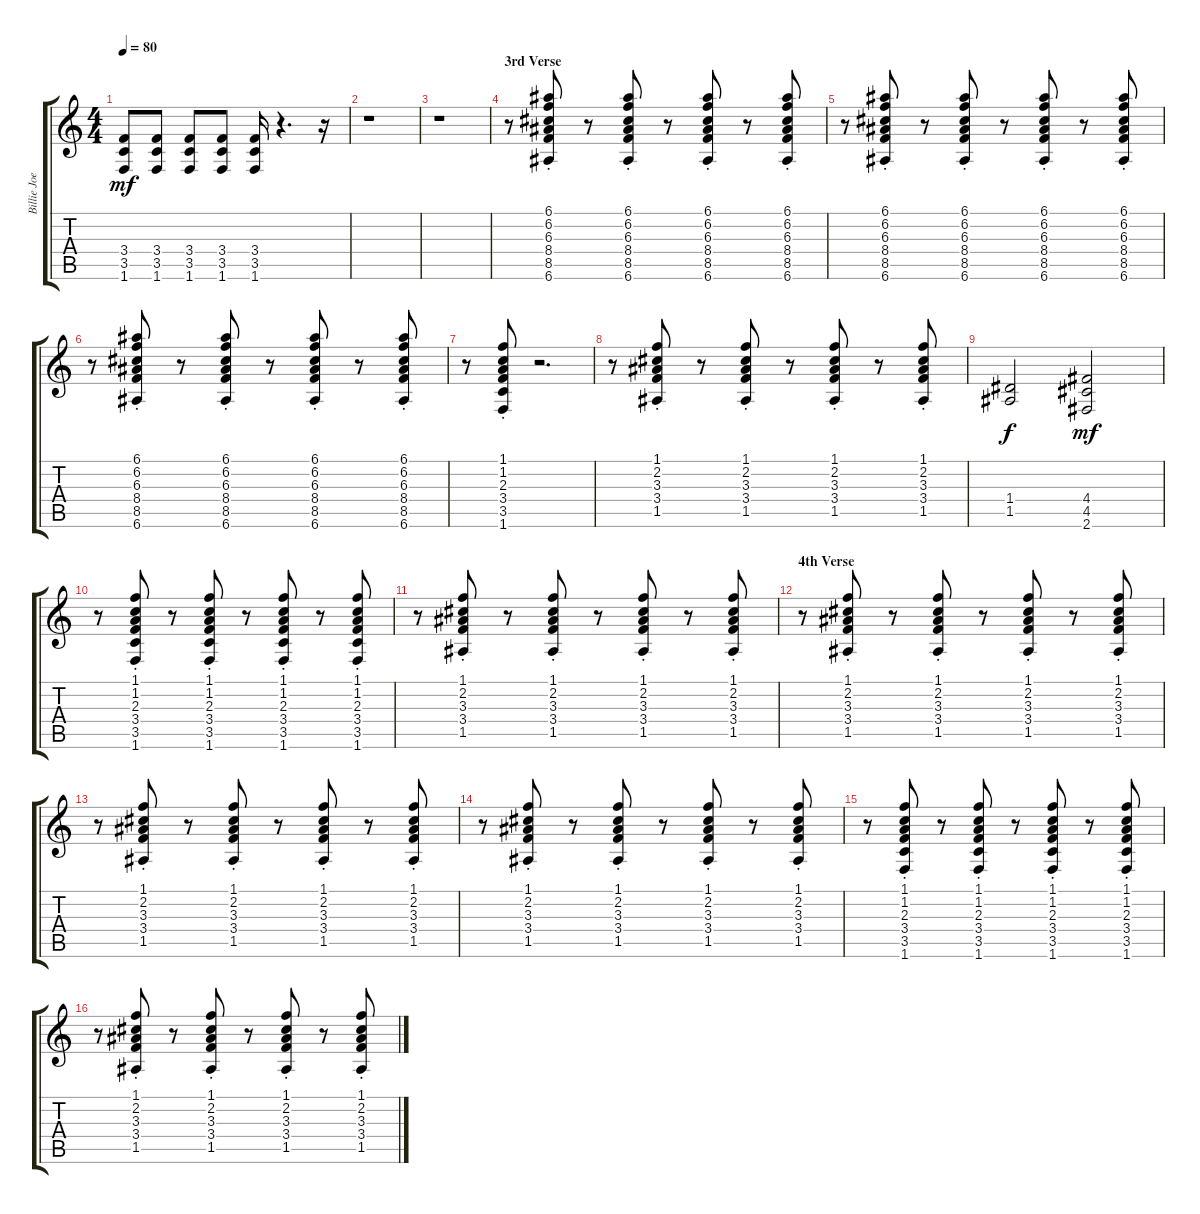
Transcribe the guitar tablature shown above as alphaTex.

\track ("Billie Joe Armstrong (Electric Guitar)" "Billie Joe") {instrument electricguitarclean}
\staff {score tabs}
\tuning (E4 B3 G3 D3 A2 E2) {hide}
\ts (4 4)
\tempo 80
\clef g2
\ks c
(3.4 3.5 1.6).8{dy mf} (3.4 3.5 1.6).8 (3.4 3.5 1.6).8 (3.4 3.5 1.6).8 (3.4 3.5 1.6).16 r.4{d} r.16 |
r.1 |
r.1 |
\section ("" "3rd Verse")
r.8 (6.1{st} 6.2{st} 6.3{st} 8.4{st} 8.5{st} 6.6{st}).8 r.8 (6.1{st} 6.2{st} 6.3{st} 8.4{st} 8.5{st} 6.6{st}).8 r.8 (6.1{st} 6.2{st} 6.3{st} 8.4{st} 8.5{st} 6.6{st}).8 r.8 (6.1{st} 6.2{st} 6.3{st} 8.4{st} 8.5{st} 6.6{st}).8 |
r.8 (6.1{st} 6.2{st} 6.3{st} 8.4{st} 8.5{st} 6.6{st}).8 r.8 (6.1{st} 6.2{st} 6.3{st} 8.4{st} 8.5{st} 6.6{st}).8 r.8 (6.1{st} 6.2{st} 6.3{st} 8.4{st} 8.5{st} 6.6{st}).8 r.8 (6.1{st} 6.2{st} 6.3{st} 8.4{st} 8.5{st} 6.6{st}).8 |
r.8 (6.1{st} 6.2{st} 6.3{st} 8.4{st} 8.5{st} 6.6{st}).8 r.8 (6.1{st} 6.2{st} 6.3{st} 8.4{st} 8.5{st} 6.6{st}).8 r.8 (6.1{st} 6.2{st} 6.3{st} 8.4{st} 8.5{st} 6.6{st}).8 r.8 (6.1{st} 6.2{st} 6.3{st} 8.4{st} 8.5{st} 6.6{st}).8 |
r.8 (1.1{st} 1.2{st} 2.3{st} 3.4{st} 3.5{st} 1.6{st}).8 r.2{d} |
r.8 (1.1{st} 2.2{st} 3.3{st} 3.4{st} 1.5{st}).8 r.8 (1.1{st} 2.2{st} 3.3{st} 3.4{st} 1.5{st}).8 r.8 (1.1{st} 2.2{st} 3.3{st} 3.4{st} 1.5{st}).8 r.8 (1.1{st} 2.2{st} 3.3{st} 3.4{st} 1.5{st}).8 |
(1.4 1.5).2{dy f} (4.4 4.5 2.6).2{dy mf} |
r.8 (1.1{st} 1.2{st} 2.3{st} 3.4{st} 3.5{st} 1.6{st}).8 r.8 (1.1{st} 1.2{st} 2.3{st} 3.4{st} 3.5{st} 1.6{st}).8 r.8 (1.1{st} 1.2{st} 2.3{st} 3.4{st} 3.5{st} 1.6{st}).8 r.8 (1.1{st} 1.2{st} 2.3{st} 3.4{st} 3.5{st} 1.6{st}).8 |
r.8 (1.1{st} 2.2{st} 3.3{st} 3.4{st} 1.5{st}).8 r.8 (1.1{st} 2.2{st} 3.3{st} 3.4{st} 1.5{st}).8 r.8 (1.1{st} 2.2{st} 3.3{st} 3.4{st} 1.5{st}).8 r.8 (1.1{st} 2.2{st} 3.3{st} 3.4{st} 1.5{st}).8 |
\section ("" "4th Verse")
r.8 (1.1{st} 2.2{st} 3.3{st} 3.4{st} 1.5{st}).8 r.8 (1.1{st} 2.2{st} 3.3{st} 3.4{st} 1.5{st}).8 r.8 (1.1{st} 2.2{st} 3.3{st} 3.4{st} 1.5{st}).8 r.8 (1.1{st} 2.2{st} 3.3{st} 3.4{st} 1.5{st}).8 |
r.8 (1.1{st} 2.2{st} 3.3{st} 3.4{st} 1.5{st}).8 r.8 (1.1{st} 2.2{st} 3.3{st} 3.4{st} 1.5{st}).8 r.8 (1.1{st} 2.2{st} 3.3{st} 3.4{st} 1.5{st}).8 r.8 (1.1{st} 2.2{st} 3.3{st} 3.4{st} 1.5{st}).8 |
r.8 (1.1{st} 2.2{st} 3.3{st} 3.4{st} 1.5{st}).8 r.8 (1.1{st} 2.2{st} 3.3{st} 3.4{st} 1.5{st}).8 r.8 (1.1{st} 2.2{st} 3.3{st} 3.4{st} 1.5{st}).8 r.8 (1.1{st} 2.2{st} 3.3{st} 3.4{st} 1.5{st}).8 |
r.8 (1.1{st} 1.2{st} 2.3{st} 3.4{st} 3.5{st} 1.6{st}).8 r.8 (1.1{st} 1.2{st} 2.3{st} 3.4{st} 3.5{st} 1.6{st}).8 r.8 (1.1{st} 1.2{st} 2.3{st} 3.4{st} 3.5{st} 1.6{st}).8 r.8 (1.1{st} 1.2{st} 2.3{st} 3.4{st} 3.5{st} 1.6{st}).8 |
r.8 (1.1{st} 2.2{st} 3.3{st} 3.4{st} 1.5{st}).8 r.8 (1.1{st} 2.2{st} 3.3{st} 3.4{st} 1.5{st}).8 r.8 (1.1{st} 2.2{st} 3.3{st} 3.4{st} 1.5{st}).8 r.8 (1.1{st} 2.2{st} 3.3{st} 3.4{st} 1.5{st}).8
